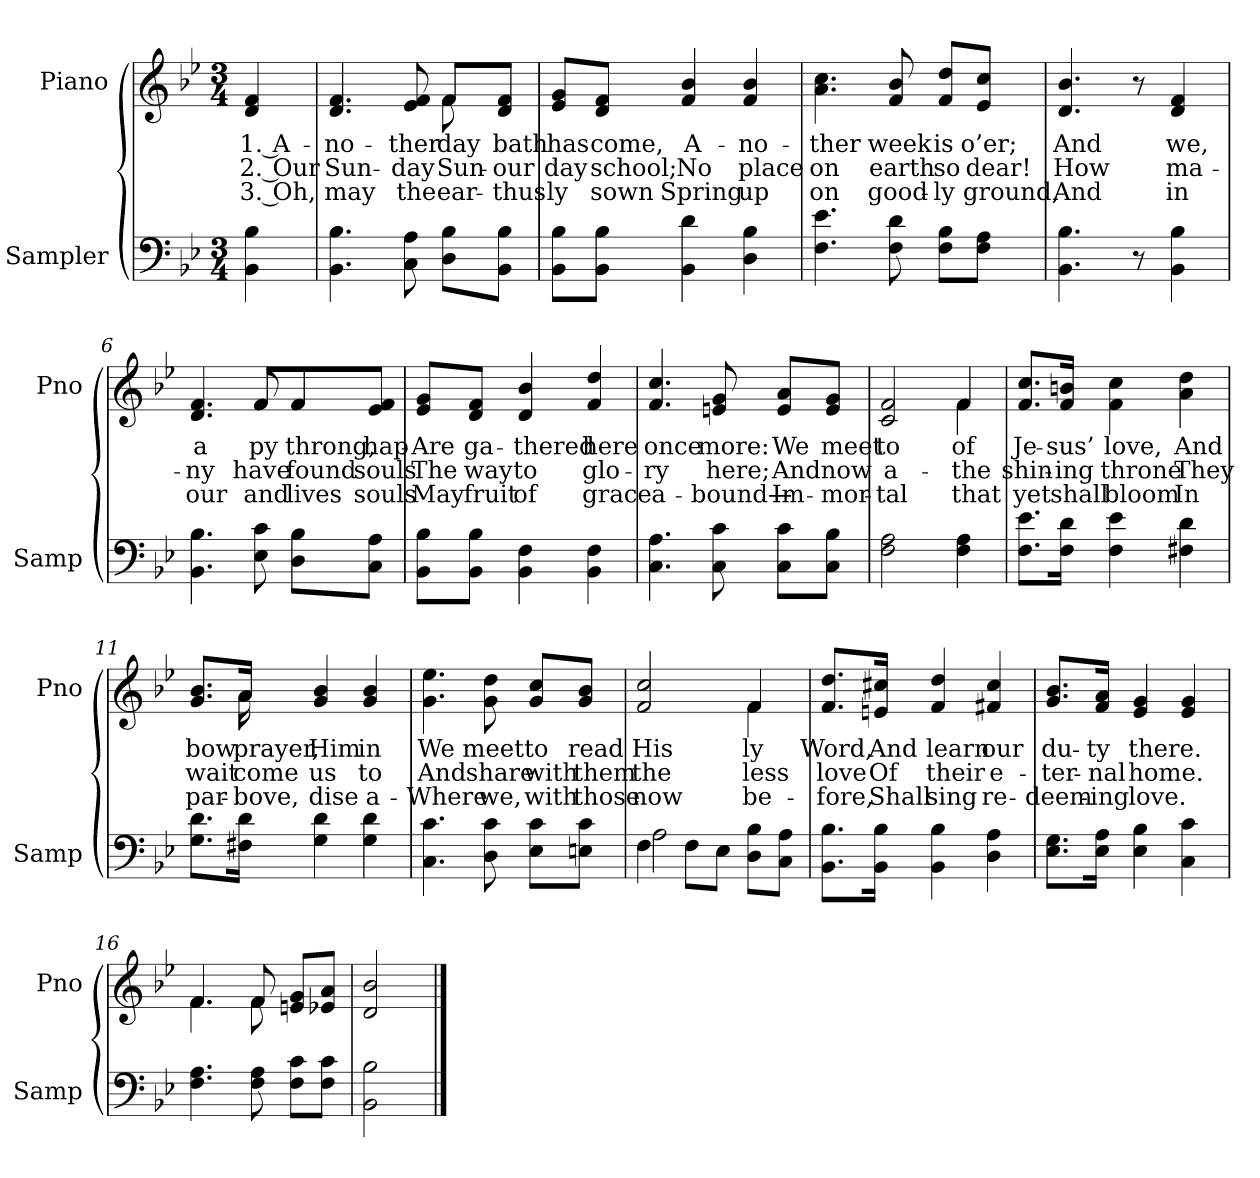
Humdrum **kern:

**kern	**kern	**text	**text	**text
*part2	*part1	*part1	*part1	*part1
*staff2	*staff1	*staff1	*staff1	*staff1
*I"Sampler	*I"Piano	*	*	*
*I'Samp	*I'Pno	*	*	*
*clefF4	*clefG2	*	*	*
*k[b-e-]	*k[b-e-]	*	*	*
*B-:	*B-:	*	*	*
*M3/4	*M3/4	*	*	*
=1	=1	=1	=1	=1
4BB- 4B-	4d 4f	1. A-	2. Our	3. Oh,
=2	=2	=2	=2	=2
*	*^	*	*	*
4.BB- 4.B-	4.d 4.f	2ryy	-no-	Sun-	may
8C 8A	8e- 8f	.	-ther	-day	the
8D\ 8B-\L	8f/L	8f	day	Sun-	ear-
8BB-\ 8B-\J	8d/ 8f/J	8ryy	-bath	our	thus
*	*v	*v	*	*	*
=3	=3	=3	=3	=3
8BB-\ 8B-\L	8e-/ 8g/L	has	-day	-ly
8BB-\ 8B-\J	8d/ 8f/J	come,	school;	sown
4BB- 4d	4f 4b-	A-	No	Spring
4D 4B-	4f 4b-	-no-	place	up
=4	=4	=4	=4	=4
4.F 4.e-	4.a 4.cc	-ther	on	on
8F 8d	8f 8b-	week	earth	good-
8F\ 8B-\L	8f/ 8dd/L	is	so	-ly
8F\ 8A\J	8e-/ 8cc/J	o’er;	dear!	ground,
=5	=5	=5	=5	=5
4.BB- 4.B-	4.d 4.b-	And	How	And
8r	8r	.	.	.
4BB- 4B-	4d 4f	we,	ma-	in
=6	=6	=6	=6	=6
*	*^	*	*	*
4.BB- 4.B-	4.d 4.f	4.ryy	a	-ny	our
8E- 8c	8f/	8f/L	-py	have	and
8D\ 8B-\L	8f/L	8f/J	throng,	found	lives
8C\ 8A\J	8e-/ 8f/J	8ryy	hap-	souls	souls
*	*v	*v	*	*	*
=7	=7	=7	=7	=7
8BB-\ 8B-\L	8e-/ 8g/L	Are	The	May
8BB-\ 8B-\J	8d/ 8f/J	ga-	way	fruit
4BB- 4F	4d 4b-	-thered	to	of
4BB- 4F	4f 4dd	here	glo-	grace
=8	=8	=8	=8	=8
4.C 4.A	4.f 4.cc	once	-ry	a-
8C 8c	8en 8g	more:	here;	-bound—
8C\ 8c\L	8e/ 8a/L	We	And	Im-
8C\ 8B-\J	8e/ 8g/J	meet	now	-mor-
=9	=9	=9	=9	=9
*	*^	*	*	*
2F 2A	2c 2f	2ryy	to	a-	-tal
4F 4A	4f/	4f	of	the	that
*	*v	*v	*	*	*
=10	=10	=10	=10	=10
8.F\ 8.e-\L	8.f/ 8.cc/L	Je-	shin-	yet
16F\ 16d\Jk	16f/ 16bn/Jk	-sus’	-ing	shall
4F 4e-	4f\ 4cc\	love,	throne	bloom
4F#X 4d	4a\ 4dd\	And	They	In
=11	=11	=11	=11	=11
*	*^	*	*	*
8.G\ 8.d\L	8.g/ 8.b-/L	8.ryy	bow	wait	par-
16F#X\ 16d\Jk	16a/Jk	16a	prayer,	come	-bove,
4G 4d	4g 4b-	2ryy	Him	us	-dise
4G 4d	4g 4b-	.	in	to	a-
*	*v	*v	*	*	*
=12	=12	=12	=12	=12
4.C 4.c	4.g 4.ee-	We	And	Where
8D 8c	8g 8dd	meet	share	we,
8E-\ 8c\L	8g/ 8cc/L	to	with	with
8En\ 8c\J	8g/ 8b-/J	read	them	those
=13	=13	=13	=13	=13
*^	*^	*	*	*
4F\	2A	2f 2cc	2ryy	His	the	now
8F\L	.	.	.	.	.	.
8E-\J	.	.	.	.	.	.
8D\ 8B-\L	4ryy	4f/	4f	-ly	-less	be-
8C\ 8A\J	.	.	.	.	.	.
*v	*v	*	*	*	*	*
*	*v	*v	*	*	*
=14	=14	=14	=14	=14
8.BB-\ 8.B-\L	8.f/ 8.dd/L	Word,	love	-fore,
16BB-\ 16B-\Jk	16en/ 16cc#X/Jk	And	Of	Shall
4BB- 4B-	4f 4dd	learn	their	sing
4D 4A	4f#X 4cc#	our	e-	re-
=15	=15	=15	=15	=15
8.E-\ 8.G\L	8.g/ 8.b-/L	du-	-ter-	-deem-
16E-\ 16A\Jk	16f/ 16a/Jk	-ty	-nal	-ing
4E- 4B-	4e- 4g	there.	home.	love.
4C 4c	4e- 4g	.	.	.
=16	=16	=16	=16	=16
*	*^	*	*	*
4.F 4.A	4.f/	4.f	.	.	.
8F 8A	8f/	8f	.	.	.
8F\ 8c\L	8en/ 8g/L	4ryy	.	.	.
8F\ 8c\J	8e-X/ 8a/J	.	.	.	.
*	*v	*v	*	*	*
=17	=17	=17	=17	=17
2BB-\ 2B-\	2d 2b-	.	.	.
==	==	==	==	==
*-	*-	*-	*-	*-
